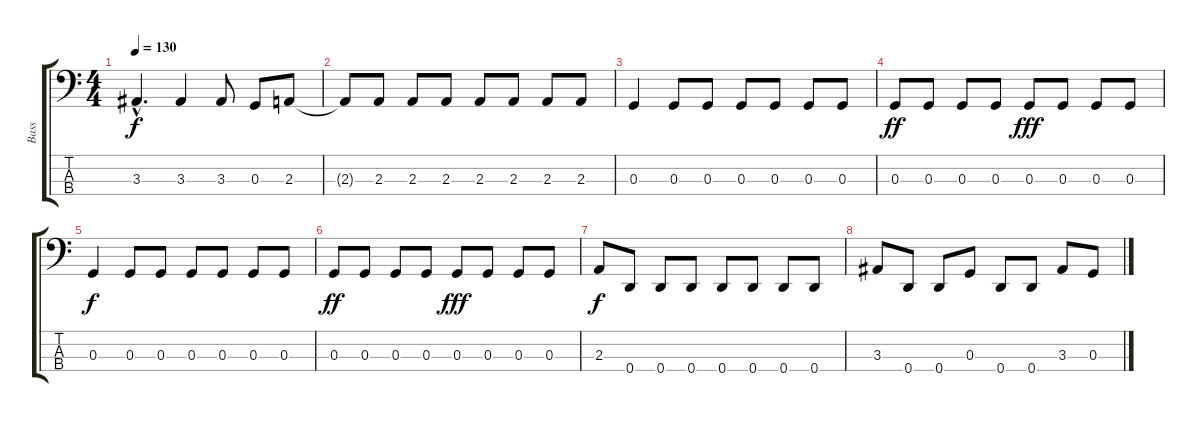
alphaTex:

\track ("Bass" "Bass") {instrument electricbassfinger}
\staff {score tabs}
\tuning (F2 C2 G1 D1) {hide}
\ts (4 4)
\tempo 130
\clef f4
\ks c
3.3{hac}.4{d dy f} 3.3.4 3.3.8 0.3.8 2.3.8 |
2.3{t}.8 2.3.8 2.3.8 2.3.8 2.3.8 2.3.8 2.3.8 2.3.8 |
0.3.4 0.3.8 0.3.8 0.3.8 0.3.8 0.3.8 0.3.8 |
0.3.8{dy ff} 0.3.8 0.3.8 0.3.8 0.3.8{dy fff} 0.3.8 0.3.8 0.3.8 |
0.3.4{dy f} 0.3.8 0.3.8 0.3.8 0.3.8 0.3.8 0.3.8 |
0.3.8{dy ff} 0.3.8 0.3.8 0.3.8 0.3.8{dy fff} 0.3.8 0.3.8 0.3.8 |
2.3.8{dy f} 0.4.8 0.4.8 0.4.8 0.4.8 0.4.8 0.4.8 0.4.8 |
3.3.8 0.4.8 0.4.8 0.3.8 0.4.8 0.4.8 3.3.8 0.3.8
